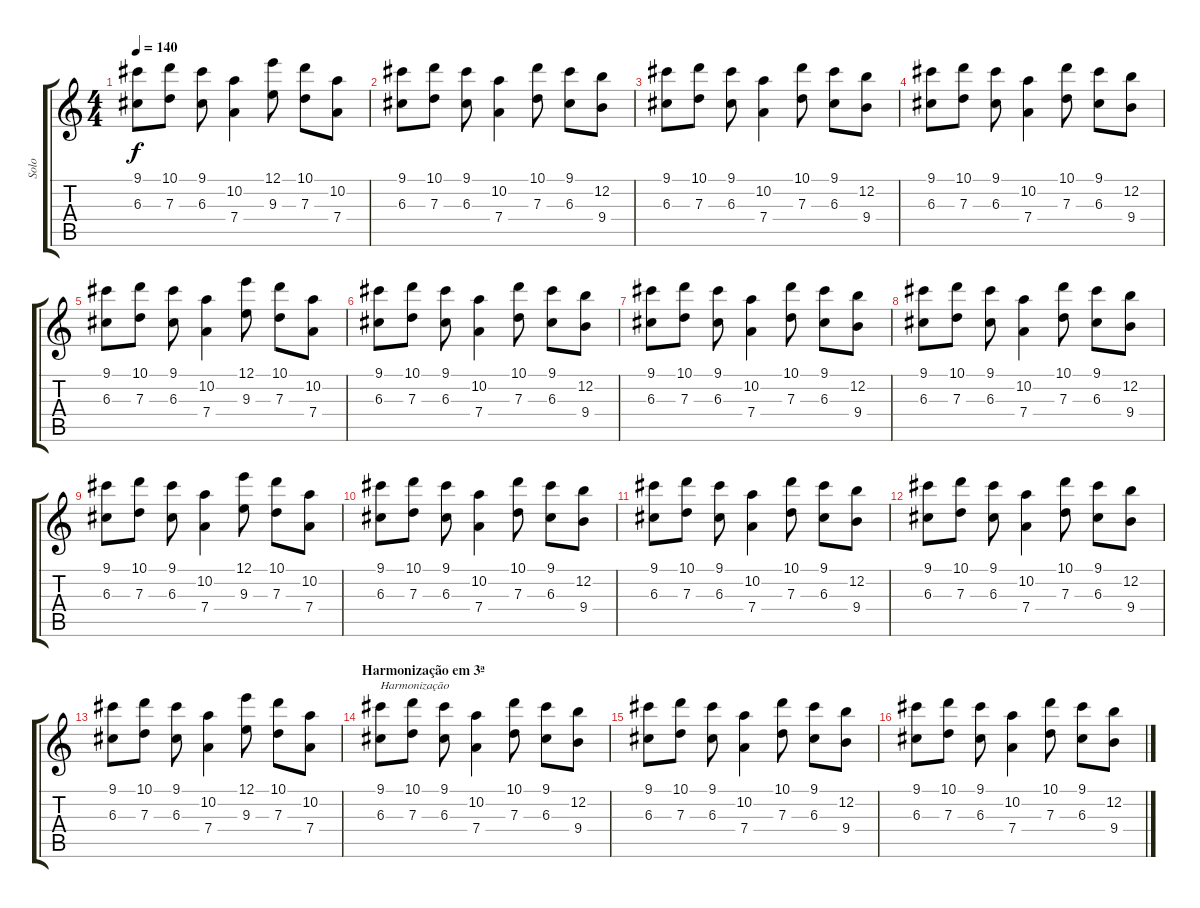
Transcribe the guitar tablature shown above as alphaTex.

\track ("Solo" "Solo") {instrument distortionguitar}
\staff {score tabs}
\tuning (E4 B3 G3 D3 A2 E2) {hide}
\ts (4 4)
\tempo 140
\clef g2
\ks c
(9.1 6.3).8{dy f} (10.1 7.3).8 (9.1 6.3).8 (10.2 7.4).4 (12.1 9.3).8 (10.1 7.3).8 (10.2 7.4).8 |
(9.1 6.3).8 (10.1 7.3).8 (9.1 6.3).8 (10.2 7.4).4 (10.1 7.3).8 (9.1 6.3).8 (12.2 9.4).8 |
(9.1 6.3).8 (10.1 7.3).8 (9.1 6.3).8 (10.2 7.4).4 (10.1 7.3).8 (9.1 6.3).8 (12.2 9.4).8 |
(9.1 6.3).8 (10.1 7.3).8 (9.1 6.3).8 (10.2 7.4).4 (10.1 7.3).8 (9.1 6.3).8 (12.2 9.4).8 |
(9.1 6.3).8 (10.1 7.3).8 (9.1 6.3).8 (10.2 7.4).4 (12.1 9.3).8 (10.1 7.3).8 (10.2 7.4).8 |
(9.1 6.3).8 (10.1 7.3).8 (9.1 6.3).8 (10.2 7.4).4 (10.1 7.3).8 (9.1 6.3).8 (12.2 9.4).8 |
(9.1 6.3).8 (10.1 7.3).8 (9.1 6.3).8 (10.2 7.4).4 (10.1 7.3).8 (9.1 6.3).8 (12.2 9.4).8 |
(9.1 6.3).8 (10.1 7.3).8 (9.1 6.3).8 (10.2 7.4).4 (10.1 7.3).8 (9.1 6.3).8 (12.2 9.4).8 |
(9.1 6.3).8 (10.1 7.3).8 (9.1 6.3).8 (10.2 7.4).4 (12.1 9.3).8 (10.1 7.3).8 (10.2 7.4).8 |
(9.1 6.3).8 (10.1 7.3).8 (9.1 6.3).8 (10.2 7.4).4 (10.1 7.3).8 (9.1 6.3).8 (12.2 9.4).8 |
(9.1 6.3).8 (10.1 7.3).8 (9.1 6.3).8 (10.2 7.4).4 (10.1 7.3).8 (9.1 6.3).8 (12.2 9.4).8 |
(9.1 6.3).8 (10.1 7.3).8 (9.1 6.3).8 (10.2 7.4).4 (10.1 7.3).8 (9.1 6.3).8 (12.2 9.4).8 |
(9.1 6.3).8 (10.1 7.3).8 (9.1 6.3).8 (10.2 7.4).4 (12.1 9.3).8 (10.1 7.3).8 (10.2 7.4).8 |
\section ("" "Harmonização em 3ª")
(9.1 6.3).8{txt "Harmonização"} (10.1 7.3).8 (9.1 6.3).8 (10.2 7.4).4 (10.1 7.3).8 (9.1 6.3).8 (12.2 9.4).8 |
(9.1 6.3).8 (10.1 7.3).8 (9.1 6.3).8 (10.2 7.4).4 (10.1 7.3).8 (9.1 6.3).8 (12.2 9.4).8 |
(9.1 6.3).8 (10.1 7.3).8 (9.1 6.3).8 (10.2 7.4).4 (10.1 7.3).8 (9.1 6.3).8 (12.2 9.4).8
